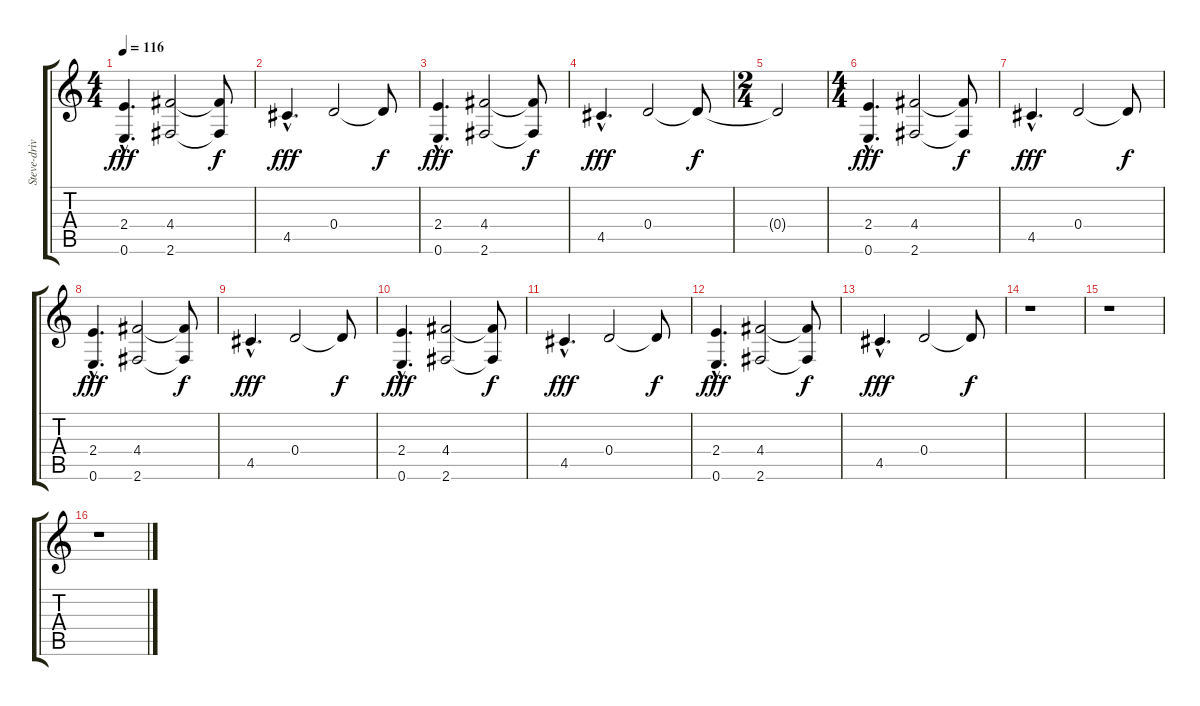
\track ("Steve-drive" "Steve-driv") {instrument distortionguitar}
\staff {score tabs}
\tuning (E4 B3 G3 D3 A2 E2) {hide}
\ts (4 4)
\tempo 116
\clef g2
\ks c
(2.4{hac} 0.6{hac}).4{d dy fff} (4.4 2.6).2 (4.4{t} 2.6{t}).8{dy f} |
4.5{hac}.4{d dy fff} 0.4.2 0.4{t}.8{dy f} |
(2.4{hac} 0.6{hac}).4{d dy fff} (4.4 2.6).2 (4.4{t} 2.6{t}).8{dy f} |
4.5{hac}.4{d dy fff} 0.4.2 0.4{t}.8{dy f} |
\ts (2 4)
0.4{t}.2 |
\ts (4 4)
(2.4{hac} 0.6{hac}).4{d dy fff} (4.4 2.6).2 (4.4{t} 2.6{t}).8{dy f} |
4.5{hac}.4{d dy fff} 0.4.2 0.4{t}.8{dy f} |
(2.4{hac} 0.6{hac}).4{d dy fff} (4.4 2.6).2 (4.4{t} 2.6{t}).8{dy f} |
4.5{hac}.4{d dy fff} 0.4.2 0.4{t}.8{dy f} |
(2.4{hac} 0.6{hac}).4{d dy fff} (4.4 2.6).2 (4.4{t} 2.6{t}).8{dy f} |
4.5{hac}.4{d dy fff} 0.4.2 0.4{t}.8{dy f} |
(2.4{hac} 0.6{hac}).4{d dy fff} (4.4 2.6).2 (4.4{t} 2.6{t}).8{dy f} |
4.5{hac}.4{d dy fff} 0.4.2 0.4{t}.8{dy f} |
r.1 |
r.1 |
r.1
